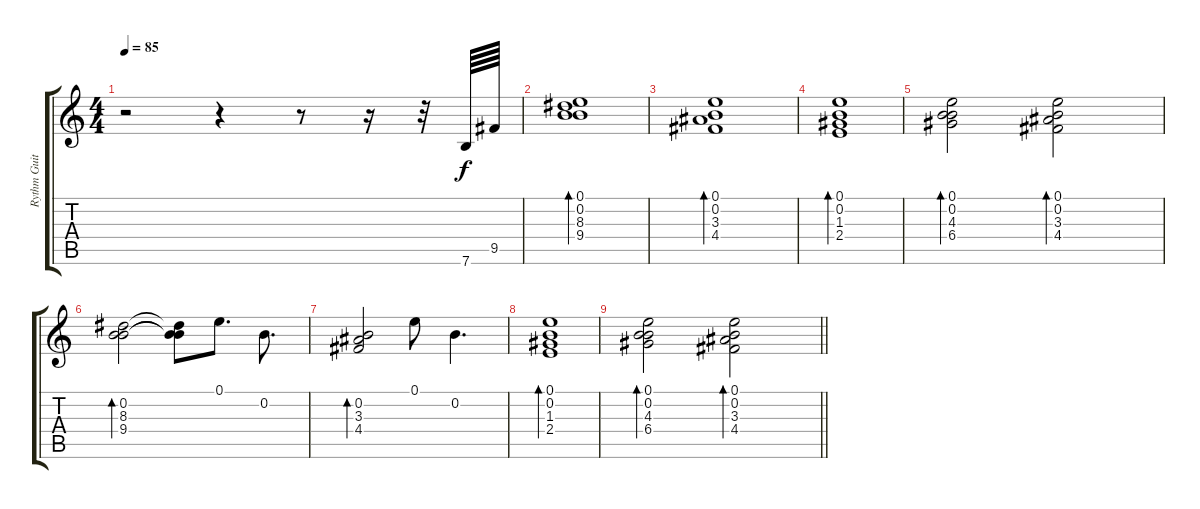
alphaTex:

\track ("Rythm Guitar 2" "Rythm Guit") {instrument overdrivenguitar}
\staff {score tabs}
\tuning (E4 B3 G3 D3 A2 E2) {hide}
\ts (4 4)
\tempo 85
\clef g2
\ks c
r.2{dy f instrument overdrivenguitar} r.4 r.8 r.16 r.32 7.6.64{instrument electricguitarclean} 9.5.64 |
(0.1 0.2 8.3 9.4).1{bd 240 volume 8 instrument electricguitarclean} |
(0.1 0.2 3.3 4.4).1{bd 240 instrument electricguitarclean} |
(0.1 0.2 1.3 2.4).1{bd 240 instrument electricguitarclean} |
(0.1 0.2 4.3 6.4).2{bd 120 instrument electricguitarclean} (0.1 0.2 3.3 4.4).2{bd 120} |
(0.2 8.3 9.4).2{bd 240 instrument electricguitarclean} (0.2{t} 8.3{t} 9.4{t}).8 0.1.8{d} 0.2.8{d} |
(0.2 3.3 4.4).2{bd 240 instrument electricguitarclean} 0.1.8 0.2.4{d} |
(0.1 0.2 1.3 2.4).1{bd 240 instrument electricguitarclean} |
\barLineRight lightlight
(0.1 0.2 4.3 6.4).2{bd 120 instrument electricguitarclean} (0.1 0.2 3.3 4.4).2{bd 120}
